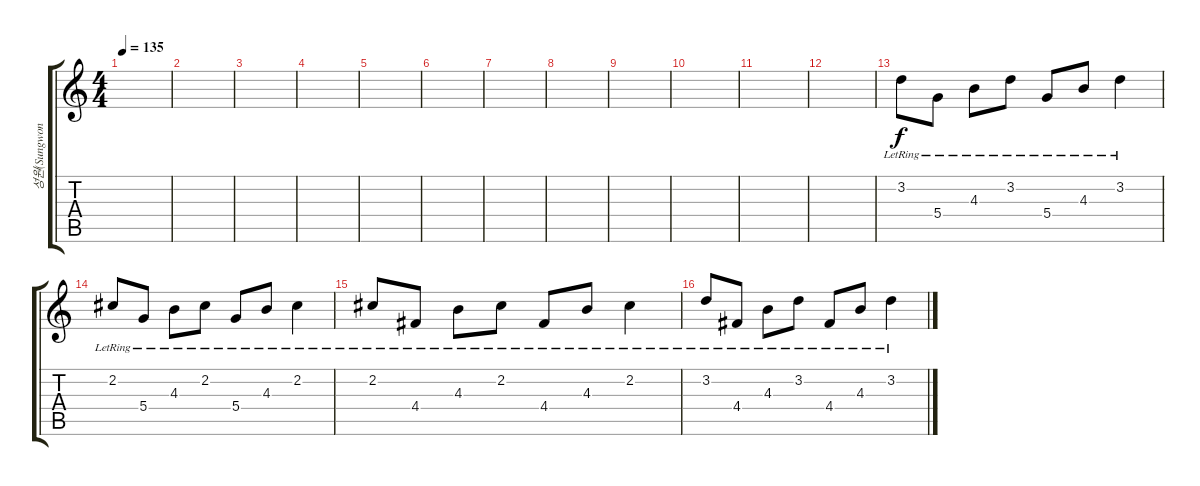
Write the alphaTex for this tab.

\track ("성원(Sungwon)" "성원(Sungwon") {instrument distortionguitar}
\staff {score tabs}
\tuning (E4 B3 G3 D3 A2 E2) {hide}
\ts (4 4)
\tempo 135
\clef g2
\ks c
|
|
|
|
|
|
|
|
|
|
|
|
3.2{lr}.8{volume 14} 5.4{lr}.8 4.3{lr}.8 3.2{lr}.8 5.4{lr}.8 4.3{lr}.8 3.2{lr}.4 |
2.2{lr}.8 5.4{lr}.8 4.3{lr}.8 2.2{lr}.8 5.4{lr}.8 4.3{lr}.8 2.2{lr}.4 |
2.2{lr}.8 4.4{lr}.8 4.3{lr}.8 2.2{lr}.8 4.4{lr}.8 4.3{lr}.8 2.2{lr}.4 |
3.2{lr}.8 4.4{lr}.8 4.3{lr}.8 3.2{lr}.8 4.4{lr}.8 4.3{lr}.8 3.2{lr}.4
